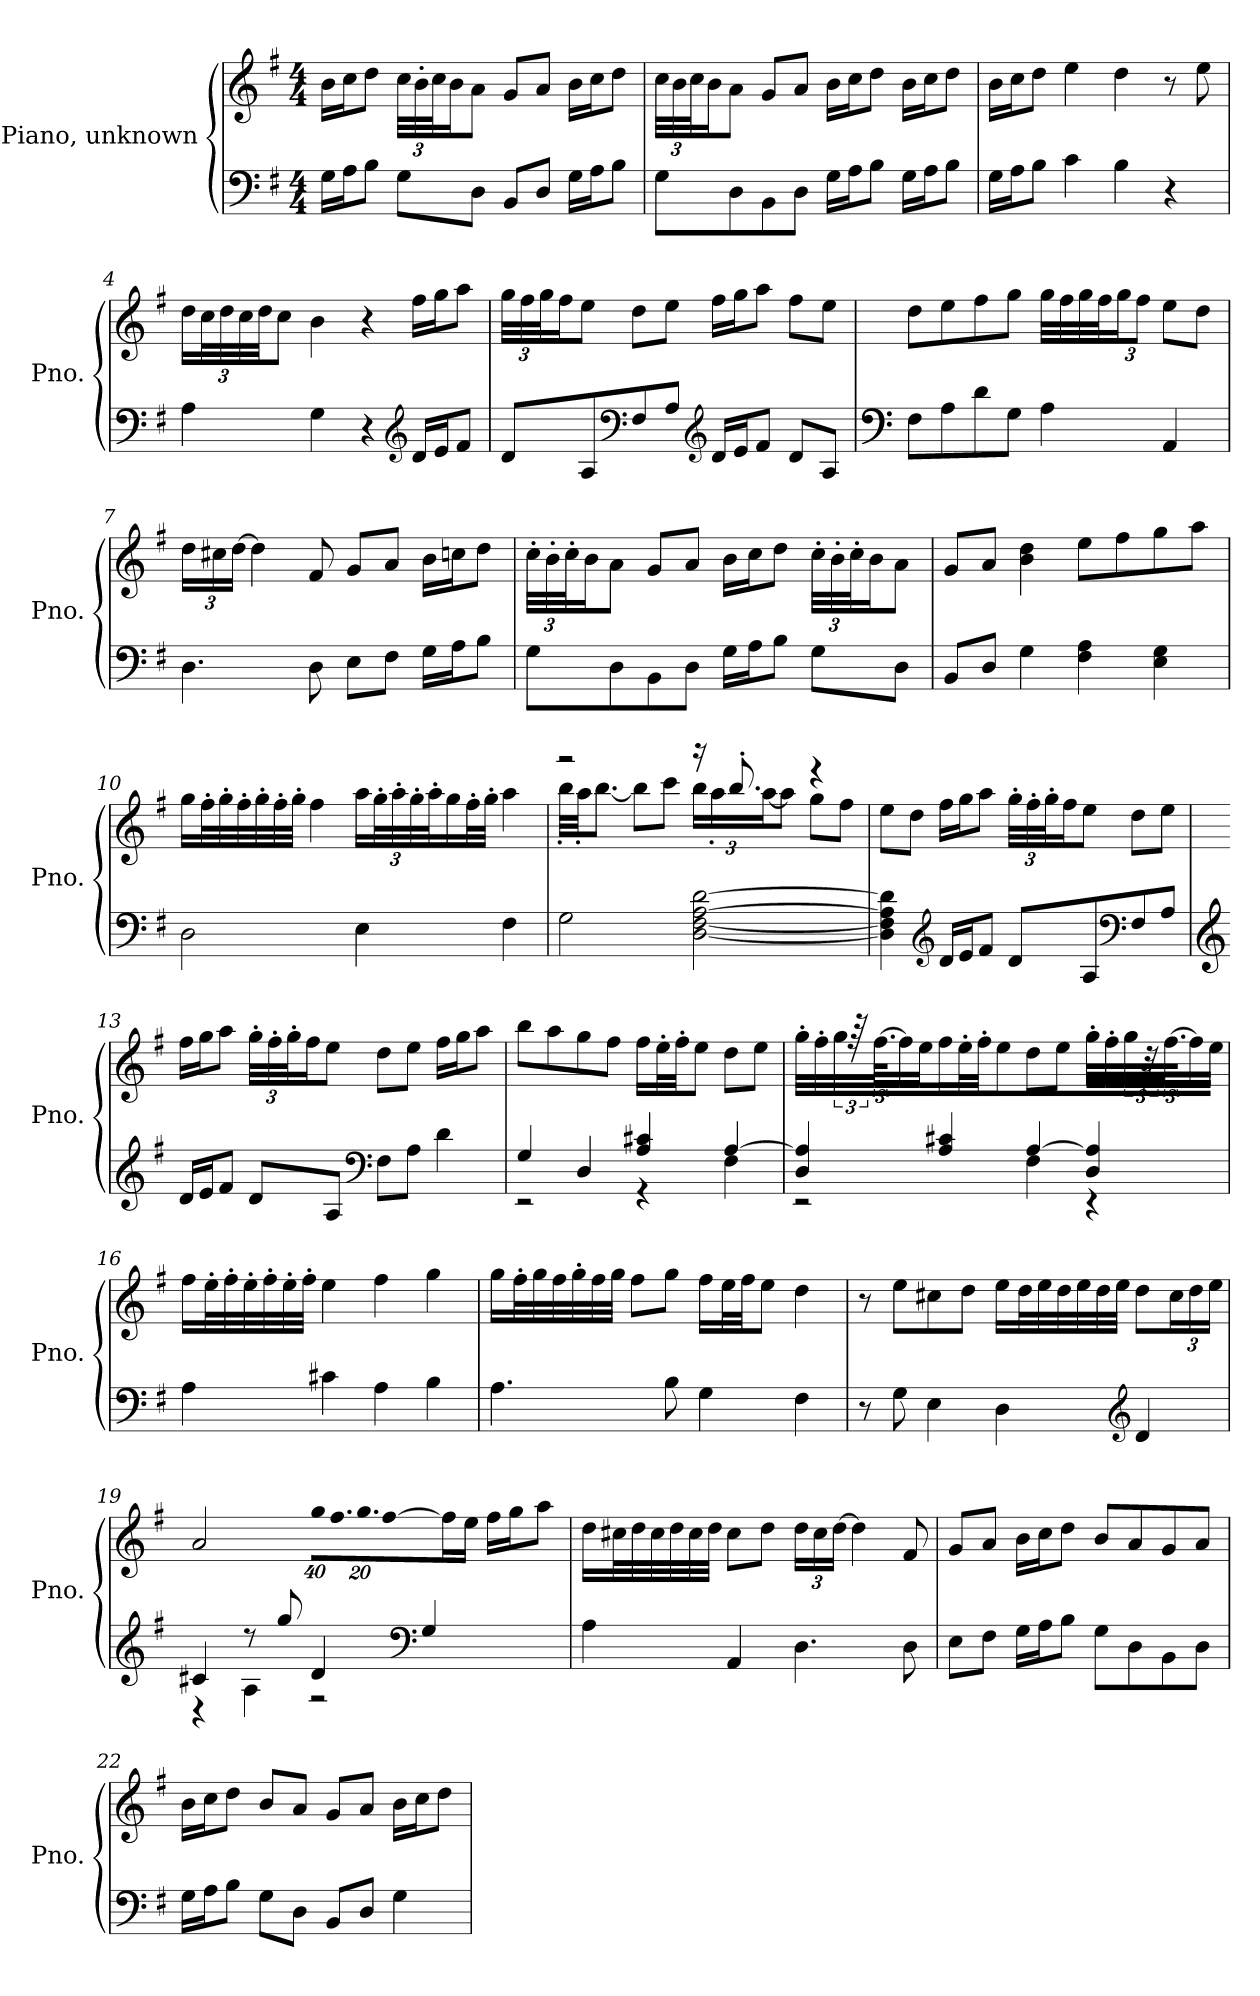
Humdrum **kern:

**kern	**kern
*part1	*part1
*staff2	*staff1
*I"Piano, unknown	*
*I'Pno.	*
*clefF4	*clefG2
*k[f#]	*k[f#]
*M4/4	*M4/4
*MM120	*MM120
=1	=1
16G\LL	16b\LL
16A\J	16cc\J
8B\J	8dd\J
*	*Xbrackettup
8G\L	48cc\LLL
.	48b'\
.	48cc\J
.	16b\J
8D\J	8a\J
8BB/L	8g/L
8D/J	8a/J
16G\LL	16b\LL
16A\J	16cc\J
8B\J	8dd\J
=2	=2
8G\L	48cc\LLL
.	48b\
.	48cc\J
.	16b\J
8D\	8a\J
8BB\	8g/L
8D\J	8a/J
16G\LL	16b\LL
16A\J	16cc\J
8B\J	8dd\J
16G\LL	16b\LL
16A\J	16cc\J
8B\J	8dd\J
=3	=3
16G\LL	16b\LL
16A\J	16cc\J
8B\J	8dd\J
4c\	4ee\
4B\	4dd\
4r	8r
.	8ee\
!!LO:LB:g=z
=4	=4
4A\	24dd\LL
.	48cc\L
.	48dd\
.	48cc\
.	48dd\JJ
.	8cc\J
4G\	4b\
4r	4r
*clefG2	*
16d/LL	16ff#\LL
16e/J	16gg\J
8f#/J	8aa\J
=5	=5
8d/L	48gg\LLL
.	48ff#\
.	48gg\J
.	16ff#\J
8A/	8ee\J
*clefF4	*
8F#/	8dd\L
8A/J	8ee\J
*clefG2	*
16d/LL	16ff#\LL
16e/J	16gg\J
8f#/J	8aa\J
8d/L	8ff#\L
8A/J	8ee\J
=6	=6
*clefF4	*
8F#\L	8dd\L
8A\	8ee\
8d\	8ff#\
8G\J	8gg\J
4A\	32gg\LLL
.	32ff#\
.	32gg\
.	32ff#\J
.	24gg\J
.	12ff#\J
4AA/	8ee\L
.	8dd\J
!!LO:LB:g=z
=7	=7
4.D\	24dd\LL
.	24cc#X\
.	[24dd\JJ
.	4dd\]
8D\	8f#/
8E\L	8g/L
8F#\J	8a/J
16G\LL	16b\LL
16A\J	16ccn\J
8B\J	8dd\J
=8	=8
8G\L	48cc'\LLL
.	48b'\
.	48cc'\J
.	16b\J
8D\	8a\J
8BB\	8g/L
8D\J	8a/J
16G\LL	16b\LL
16A\J	16cc\J
8B\J	8dd\J
8G\L	48cc'\LLL
.	48b'\
.	48cc'\J
.	16b\J
8D\J	8a\J
=9	=9
8BB/L	8g/L
8D/J	8a/J
4G\	4b\ 4dd\
4F#\ 4A\	8ee\L
.	8ff#\
4E\ 4G\	8gg\
.	8aa\J
!!LO:LB:g=z
=10	=10
2D\	16gg\LL
.	32ff#'\L
.	32gg'\
.	32ff#'\
.	32gg'\
.	32ff#'\
.	32gg'\JJJ
.	4ff#\
4E\	24aa\LL
.	48gg'\L
.	48aa'\
.	48gg'\
.	48aa'\J
.	16gg\
.	32ff#'\L
.	32gg'\JJJ
4F#\	4aa\
=11	=11
*	*^
2G\	2r	32bb'\LLL
.	.	32aa'\JJ
.	.	[8.bb\J
.	.	8bb\L]
.	.	8ccc\J
[2D\ [2F#\ [2A\ [2d\	16r	24bb\LL
.	.	24aa'\
.	8.bb'/	.
.	.	[24aa\J
.	.	8aa\J]
.	4r	8gg\L
.	.	8ff#\J
*	*v	*v
!!LO:LB:g=z
=12	=12
4D\] 4F#\] 4A\] 4d\]	8ee\L
.	8dd\J
*clefG2	*
16d/LL	16ff#\LL
16e/J	16gg\J
8f#/J	8aa\J
8d/L	48gg'\LLL
.	48ff#'\
.	48gg'\J
.	16ff#\J
8A/	8ee\J
*clefF4	*
8F#/	8dd\L
8A/J	8ee\J
=13	=13
*clefG2	*
16d/LL	16ff#\LL
16e/J	16gg\J
8f#/J	8aa\J
8d/L	48gg'\LLL
.	48ff#'\
.	48gg'\J
.	16ff#\J
8A/J	8ee\J
*clefF4	*
8F#\L	8dd\L
8A\J	8ee\J
4d\	16ff#\LL
.	16gg\J
.	8aa\J
=14	=14
*^	*
4G/	2r	8bb\L
.	.	8aa\
4D/	.	8gg\
.	.	8ff#\J
4A/ 4c#X/	4r	16ff#\LL
.	.	32ee'\L
.	.	32ff#'\JJ
.	.	8ee\J
[4A/	4F#\	8dd\L
.	.	8ee\J
!!LO:LB:g=z
=15	=15	=15
4D/ 4A/]	2r	32gg'\LLL
.	.	32ff#'\
*	*	*brackettup
.	.	48gg\JJJ
.	.	96r
.	.	[48.ff#\KLL
.	.	16ff#\]
.	.	16ee\JJ
4A/ 4c#X/	.	16ff#\LL
.	.	32ee'\L
.	.	32ff#'\JJ
.	.	8ee\J
[4A/	4F#\	8dd\L
.	.	8ee\J
4D/ 4A/]	4r	32gg'\LLL
.	.	32ff#'\
.	.	48gg\JJJ
.	.	96r
.	.	[48.ff#\KLL
.	.	16ff#\]
.	.	16ee\JJ
*v	*v	*
=16	=16
4A\	16ff#\LL
.	32ee'\L
.	32ff#'\
.	32ee'\
.	32ff#'\
.	32ee'\
.	32ff#'\JJJ
4c#X\	4ee\
4A\	4ff#\
4B\	4gg\
=17	=17
4.A\	16gg\LL
.	32ff#'\L
.	32gg\
.	32ff#\
.	32gg'\
.	32ff#\
.	32gg\JJJ
.	8ff#\L
8B\	8gg\J
4G\	16ff#\LL
.	32ee\L
.	32ff#\JJ
.	8ee\J
4F#\	4dd\
!!LO:PB:g=z
=18	=18
8r	8r
8G\	8ee\L
4E\	8cc#X\
.	8dd\J
4D\	16ee\LL
.	32dd\L
.	32ee\
.	32dd\
.	32ee\
.	32dd\
.	32ee\JJJ
*clefG2	*
4d/	8dd\L
*	*Xbrackettup
.	24cc#\L
.	24dd\
.	24ee\JJ
=19	=19
*^	*
4c#X/	4r	2a/
8r	4A\	.
8gg/	.	.
!	!	!LO:N:vis=32
4d/	2r	640%23gg\LLL
!	!	!LO:N:vis=64.
.	.	640%17ff#\L
!	!	!LO:N:vis=64.
.	.	640%17gg\J
!	!	!LO:N:vis=32
.	.	[640%23ff#\J
.	.	16ff#\]
.	.	16ee\JJ
*clefF4	*	*
4G/	.	16ff#\LL
.	.	16gg\J
.	.	8aa\J
*v	*v	*
!!LO:LB:g=z
=20	=20
4A\	16dd\LL
.	32cc#X\L
.	32dd\
.	32cc#\
.	32dd\
.	32cc#\
.	32dd\JJJ
4AA/	8cc#\L
.	8dd\J
4.D\	24dd\LL
.	24cc#\
.	[24dd\JJ
.	4dd\]
8D\	8f#/
=21	=21
8E\L	8g/L
8F#\J	8a/J
16G\LL	16b\LL
16A\J	16cc\J
8B\J	8dd\J
8G\L	8b/L
8D\	8a/
8BB\	8g/
8D\J	8a/J
=22	=22
16G\LL	16b\LL
16A\J	16cc\J
8B\J	8dd\J
8G\L	8b/L
8D\J	8a/J
8BB/L	8g/L
8D/J	8a/J
4G\	16b\LL
.	16cc\J
.	8dd\J
=	=
*-	*-
